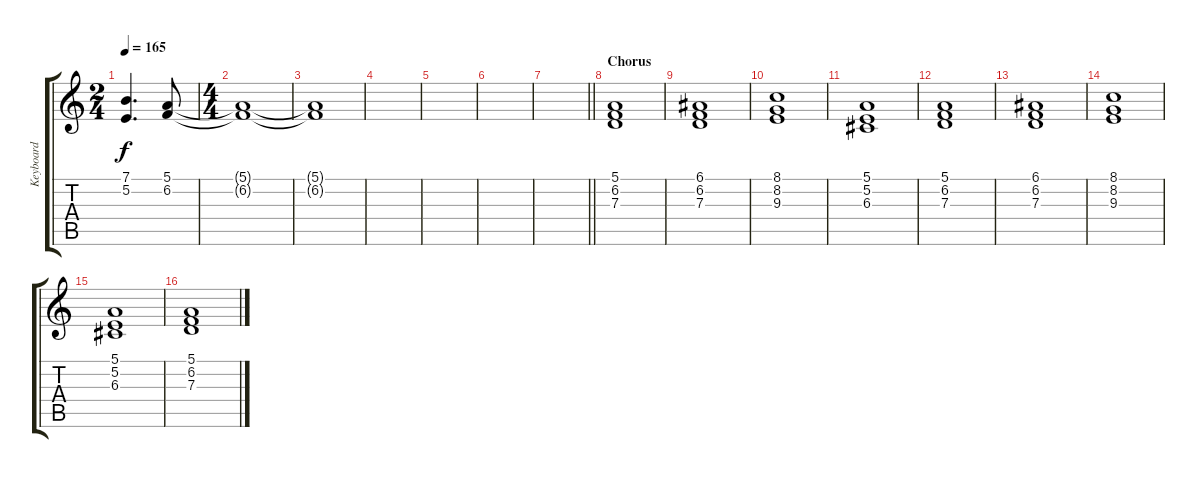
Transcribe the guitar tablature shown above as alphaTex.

\track ("Keyboard" "Keyboard") {instrument synthstrings1}
\staff {score tabs}
\tuning (E4 B3 G3 D3 A2 E2) {hide}
\ts (2 4)
\tempo 165
\clef g2
\ks c
(7.1{t} 5.2{t}).4{d dy f} (5.1 6.2).8 |
\ts (4 4)
(5.1{t} 6.2{t}).1 |
(5.1{t} 6.2{t}).1 |
|
|
|
\barLineRight lightlight
|
\section ("" "Chorus")
(5.1 6.2 7.3).1 |
(6.1 6.2 7.3).1 |
(8.1 8.2 9.3).1 |
(5.1 5.2 6.3).1 |
(5.1 6.2 7.3).1 |
(6.1 6.2 7.3).1 |
(8.1 8.2 9.3).1 |
(5.1 5.2 6.3).1 |
(5.1 6.2 7.3).1
